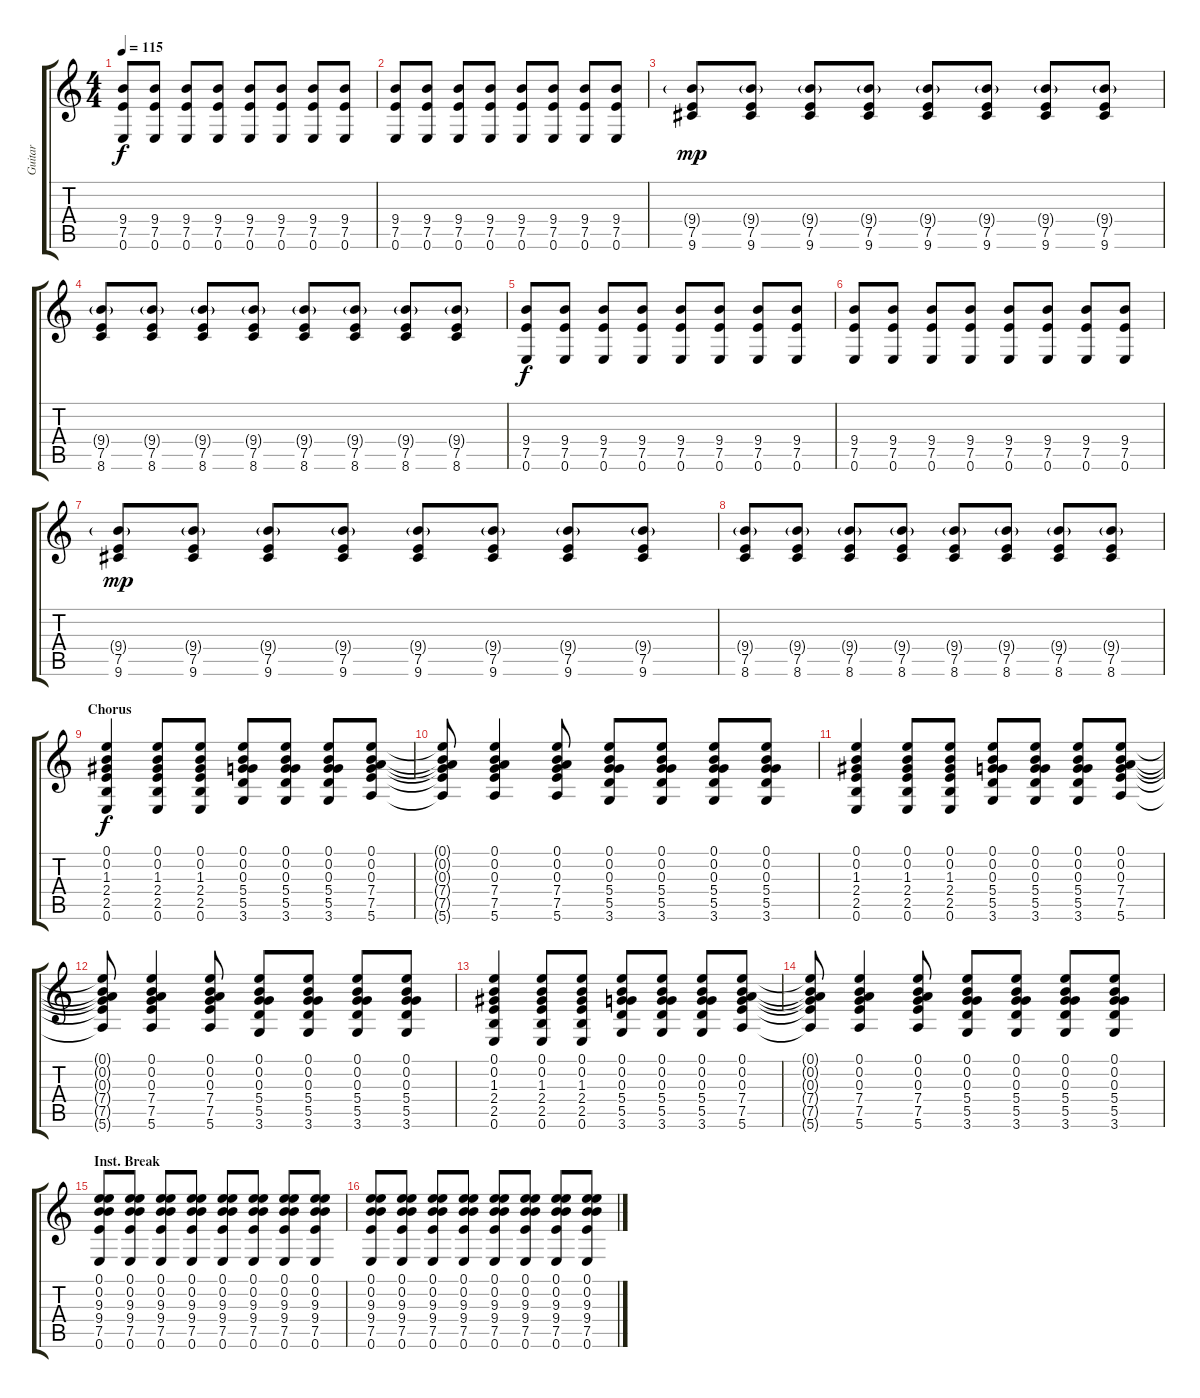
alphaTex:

\track ("Guitar" "Guitar") {instrument overdrivenguitar}
\staff {score tabs}
\tuning (E4 B3 G3 D3 A2 E2) {hide}
\ts (4 4)
\tempo 115
\clef g2
\ks c
(9.4 7.5 0.6).8{dy f} (9.4 7.5 0.6).8 (9.4 7.5 0.6).8 (9.4 7.5 0.6).8 (9.4 7.5 0.6).8 (9.4 7.5 0.6).8 (9.4 7.5 0.6).8 (9.4 7.5 0.6).8 |
(9.4 7.5 0.6).8 (9.4 7.5 0.6).8 (9.4 7.5 0.6).8 (9.4 7.5 0.6).8 (9.4 7.5 0.6).8 (9.4 7.5 0.6).8 (9.4 7.5 0.6).8 (9.4 7.5 0.6).8 |
(9.4{g} 7.5 9.6).8{dy mp} (9.4{g} 7.5 9.6).8 (9.4{g} 7.5 9.6).8 (9.4{g} 7.5 9.6).8 (9.4{g} 7.5 9.6).8 (9.4{g} 7.5 9.6).8 (9.4{g} 7.5 9.6).8 (9.4{g} 7.5 9.6).8 |
(9.4{g} 7.5 8.6).8 (9.4{g} 7.5 8.6).8 (9.4{g} 7.5 8.6).8 (9.4{g} 7.5 8.6).8 (9.4{g} 7.5 8.6).8 (9.4{g} 7.5 8.6).8 (9.4{g} 7.5 8.6).8 (9.4{g} 7.5 8.6).8 |
(9.4 7.5 0.6).8{dy f} (9.4 7.5 0.6).8 (9.4 7.5 0.6).8 (9.4 7.5 0.6).8 (9.4 7.5 0.6).8 (9.4 7.5 0.6).8 (9.4 7.5 0.6).8 (9.4 7.5 0.6).8 |
(9.4 7.5 0.6).8 (9.4 7.5 0.6).8 (9.4 7.5 0.6).8 (9.4 7.5 0.6).8 (9.4 7.5 0.6).8 (9.4 7.5 0.6).8 (9.4 7.5 0.6).8 (9.4 7.5 0.6).8 |
(9.4{g} 7.5 9.6).8{dy mp} (9.4{g} 7.5 9.6).8 (9.4{g} 7.5 9.6).8 (9.4{g} 7.5 9.6).8 (9.4{g} 7.5 9.6).8 (9.4{g} 7.5 9.6).8 (9.4{g} 7.5 9.6).8 (9.4{g} 7.5 9.6).8 |
(9.4{g} 7.5 8.6).8 (9.4{g} 7.5 8.6).8 (9.4{g} 7.5 8.6).8 (9.4{g} 7.5 8.6).8 (9.4{g} 7.5 8.6).8 (9.4{g} 7.5 8.6).8 (9.4{g} 7.5 8.6).8 (9.4{g} 7.5 8.6).8 |
\section ("" "Chorus")
(0.1 0.2 1.3 2.4 2.5 0.6).4{dy f instrument overdrivenguitar} (0.1 0.2 1.3 2.4 2.5 0.6).8 (0.1 0.2 1.3 2.4 2.5 0.6).8 (0.1 0.2 0.3 5.4 5.5 3.6).8 (0.1 0.2 0.3 5.4 5.5 3.6).8 (0.1 0.2 0.3 5.4 5.5 3.6).8 (0.1 0.2 0.3 7.4 7.5 5.6).8 |
(0.1{t} 0.2{t} 0.3{t} 7.4{t} 7.5{t} 5.6{t}).8 (0.1 0.2 0.3 7.4 7.5 5.6).4 (0.1 0.2 0.3 7.4 7.5 5.6).8 (0.1 0.2 0.3 5.4 5.5 3.6).8 (0.1 0.2 0.3 5.4 5.5 3.6).8 (0.1 0.2 0.3 5.4 5.5 3.6).8 (0.1 0.2 0.3 5.4 5.5 3.6).8 |
(0.1 0.2 1.3 2.4 2.5 0.6).4{instrument overdrivenguitar} (0.1 0.2 1.3 2.4 2.5 0.6).8 (0.1 0.2 1.3 2.4 2.5 0.6).8 (0.1 0.2 0.3 5.4 5.5 3.6).8 (0.1 0.2 0.3 5.4 5.5 3.6).8 (0.1 0.2 0.3 5.4 5.5 3.6).8 (0.1 0.2 0.3 7.4 7.5 5.6).8 |
(0.1{t} 0.2{t} 0.3{t} 7.4{t} 7.5{t} 5.6{t}).8 (0.1 0.2 0.3 7.4 7.5 5.6).4 (0.1 0.2 0.3 7.4 7.5 5.6).8 (0.1 0.2 0.3 5.4 5.5 3.6).8 (0.1 0.2 0.3 5.4 5.5 3.6).8 (0.1 0.2 0.3 5.4 5.5 3.6).8 (0.1 0.2 0.3 5.4 5.5 3.6).8 |
(0.1 0.2 1.3 2.4 2.5 0.6).4{instrument overdrivenguitar} (0.1 0.2 1.3 2.4 2.5 0.6).8 (0.1 0.2 1.3 2.4 2.5 0.6).8 (0.1 0.2 0.3 5.4 5.5 3.6).8 (0.1 0.2 0.3 5.4 5.5 3.6).8 (0.1 0.2 0.3 5.4 5.5 3.6).8 (0.1 0.2 0.3 7.4 7.5 5.6).8 |
(0.1{t} 0.2{t} 0.3{t} 7.4{t} 7.5{t} 5.6{t}).8 (0.1 0.2 0.3 7.4 7.5 5.6).4 (0.1 0.2 0.3 7.4 7.5 5.6).8 (0.1 0.2 0.3 5.4 5.5 3.6).8 (0.1 0.2 0.3 5.4 5.5 3.6).8 (0.1 0.2 0.3 5.4 5.5 3.6).8 (0.1 0.2 0.3 5.4 5.5 3.6).8 |
\section ("" "Inst. Break")
(0.1 0.2 9.3 9.4 7.5 0.6).8 (0.1 0.2 9.3 9.4 7.5 0.6).8 (0.1 0.2 9.3 9.4 7.5 0.6).8 (0.1 0.2 9.3 9.4 7.5 0.6).8 (0.1 0.2 9.3 9.4 7.5 0.6).8 (0.1 0.2 9.3 9.4 7.5 0.6).8 (0.1 0.2 9.3 9.4 7.5 0.6).8 (0.1 0.2 9.3 9.4 7.5 0.6).8 |
(0.1 0.2 9.3 9.4 7.5 0.6).8 (0.1 0.2 9.3 9.4 7.5 0.6).8 (0.1 0.2 9.3 9.4 7.5 0.6).8 (0.1 0.2 9.3 9.4 7.5 0.6).8 (0.1 0.2 9.3 9.4 7.5 0.6).8 (0.1 0.2 9.3 9.4 7.5 0.6).8 (0.1 0.2 9.3 9.4 7.5 0.6).8 (0.1 0.2 9.3 9.4 7.5 0.6).8
